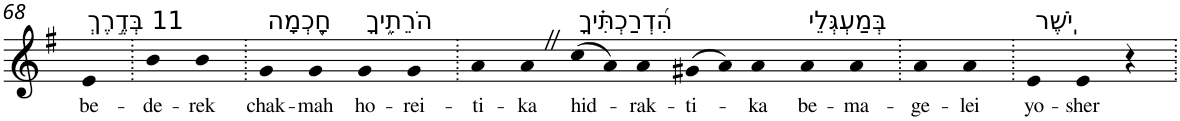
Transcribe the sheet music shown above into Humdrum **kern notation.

**kern	**text
*part1	*part1
*staff1	*staff1
*I"Piano	*
*I'Pno	*
!!LO:PB:g=z
*clefG2	*
*k[f#]	*
*G:	*
=68	=68
!LO:TX:a:t=11 בְּדֶ֣רֶךְ	!
!	!LO:LY:b
4e	be-
=69.	=69.
!	!LO:LY:b
4b	-de-
!	!LO:LY:b
4b	-rek
=70.	=70.
!LO:TX:a:t=חָ֭כְמָה	!
!	!LO:LY:b
4g	chak-
!	!LO:LY:b
4g	-mah
!LO:TX:a:t=הֹרֵתִ֑יךָ	!
!	!LO:LY:b
4g	ho-
!	!LO:LY:b
4g	-rei-
=71.	=71.
!	!LO:LY:b
4a	-ti-
!	!LO:LY:b
4aZ	-ka
!LO:TX:a:t=הִ֝דְרַכְתִּ֗יךָ	!
!	!LO:LY:b
(>8cc	hid-
8a)	.
!	!LO:LY:b
4a	-rak-
!	!LO:LY:b
(>8g#X	-ti-
8a)	.
!	!LO:LY:b
4a	-ka
!LO:TX:a:t=בְּמַעְגְּלֵי	!
!	!LO:LY:b
4a	be-
!	!LO:LY:b
4a	-ma-
=72.	=72.
!	!LO:LY:b
4a	-ge-
!	!LO:LY:b
4a	-lei
=73.	=73.
!LO:TX:a:t=יֹֽשֶׁר	!
!	!LO:LY:b
4e	yo-
!	!LO:LY:b
4e	-sher
4r	.
=.	=.
*-	*-
